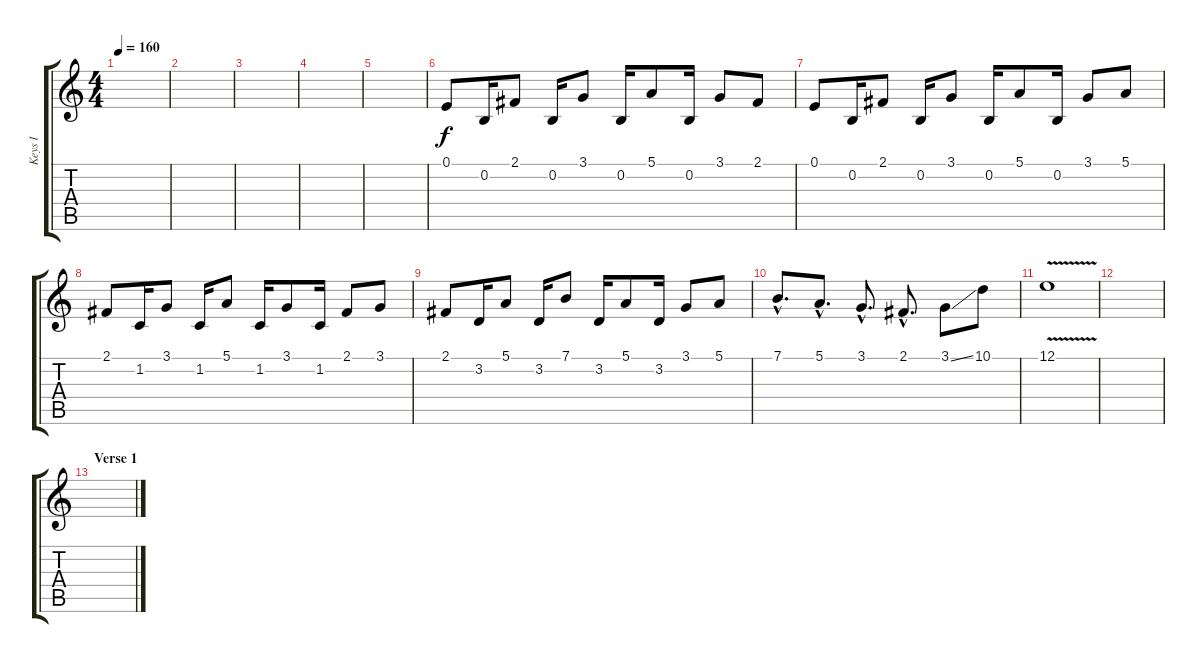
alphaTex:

\track ("Keys I" "Keys I") {instrument stringensemble1}
\staff {score tabs}
\tuning (E4 B3 G3 D3 A2 E2) {hide}
\ts (4 4)
\tempo 160
\clef g2
\ks c
|
|
|
|
|
0.1.8 0.2.16 2.1.8 0.2.16 3.1.8 0.2.16 5.1.8 0.2.16 3.1.8 2.1.8 |
0.1.8 0.2.16 2.1.8 0.2.16 3.1.8 0.2.16 5.1.8 0.2.16 3.1.8 5.1.8 |
2.1.8 1.2.16 3.1.8 1.2.16 5.1.8 1.2.16 3.1.8 1.2.16 2.1.8 3.1.8 |
2.1.8 3.2.16 5.1.8 3.2.16 7.1.8 3.2.16 5.1.8 3.2.16 3.1.8 5.1.8 |
7.1{hac}.8{d} 5.1{hac}.8{d} 3.1{hac}.8{d} 2.1{hac}.8{d} 3.1{ss}.8 10.1.8 |
12.1{v}.1 |
|
\section ("" "Verse 1")
